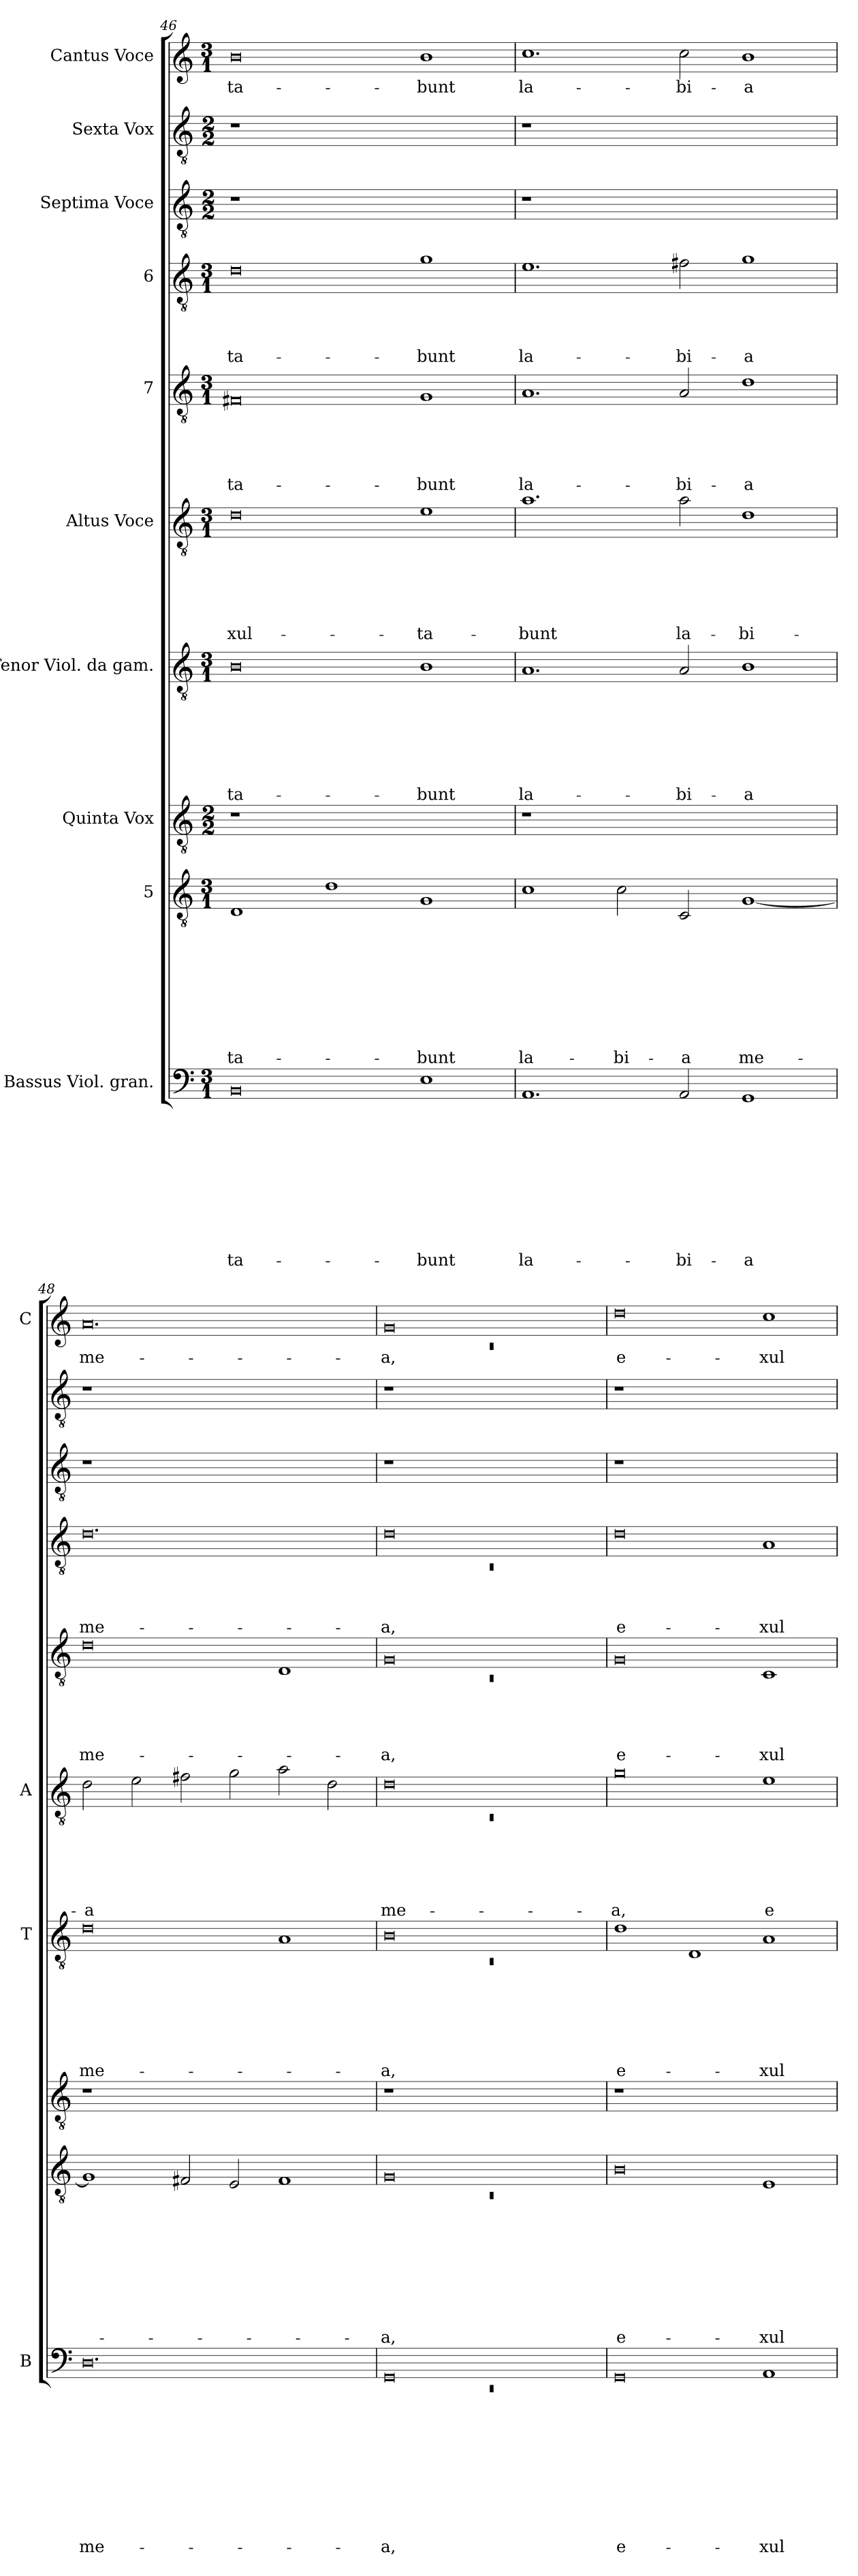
**kern	**text	**text	**text	**text	**text	**text	**text	**text	**text	**text	**kern	**text	**text	**text	**text	**text	**text	**text	**text	**text	**kern	**kern	**text	**text	**text	**text	**text	**text	**text	**kern	**text	**text	**text	**text	**text	**text	**kern	**text	**text	**text	**text	**text	**kern	**text	**text	**text	**text	**kern	**kern	**kern	**text
*part10	*part10	*part10	*part10	*part10	*part10	*part10	*part10	*part10	*part10	*part10	*part9	*part9	*part9	*part9	*part9	*part9	*part9	*part9	*part9	*part9	*part8	*part7	*part7	*part7	*part7	*part7	*part7	*part7	*part7	*part6	*part6	*part6	*part6	*part6	*part6	*part6	*part5	*part5	*part5	*part5	*part5	*part5	*part4	*part4	*part4	*part4	*part4	*part3	*part2	*part1	*part1
*staff10	*staff10	*staff10	*staff10	*staff10	*staff10	*staff10	*staff10	*staff10	*staff10	*staff10	*staff9	*staff9	*staff9	*staff9	*staff9	*staff9	*staff9	*staff9	*staff9	*staff9	*staff8	*staff7	*staff7	*staff7	*staff7	*staff7	*staff7	*staff7	*staff7	*staff6	*staff6	*staff6	*staff6	*staff6	*staff6	*staff6	*staff5	*staff5	*staff5	*staff5	*staff5	*staff5	*staff4	*staff4	*staff4	*staff4	*staff4	*staff3	*staff2	*staff1	*staff1
*I"Bassus Viol. gran.	*	*	*	*	*	*	*	*	*	*	*I"5	*	*	*	*	*	*	*	*	*	*I"Quinta Vox	*I"Tenor Viol. da gam.	*	*	*	*	*	*	*	*I"Altus Voce	*	*	*	*	*	*	*I"7	*	*	*	*	*	*I"6	*	*	*	*	*I"Septima Voce	*I"Sexta Vox	*I"Cantus Voce	*
*I'B	*	*	*	*	*	*	*	*	*	*	*	*	*	*	*	*	*	*	*	*	*	*I'T	*	*	*	*	*	*	*	*I'A	*	*	*	*	*	*	*	*	*	*	*	*	*	*	*	*	*	*	*	*I'C	*
*clefF4	*	*	*	*	*	*	*	*	*	*	*clefGv2	*	*	*	*	*	*	*	*	*	*clefGv2	*clefGv2	*	*	*	*	*	*	*	*clefGv2	*	*	*	*	*	*	*clefGv2	*	*	*	*	*	*clefGv2	*	*	*	*	*clefGv2	*clefGv2	*clefG2	*
*k[]	*	*	*	*	*	*	*	*	*	*	*k[]	*	*	*	*	*	*	*	*	*	*k[]	*k[]	*	*	*	*	*	*	*	*k[]	*	*	*	*	*	*	*k[]	*	*	*	*	*	*k[]	*	*	*	*	*k[]	*k[]	*k[]	*
*C:	*	*	*	*	*	*	*	*	*	*	*C:	*	*	*	*	*	*	*	*	*	*C:	*C:	*	*	*	*	*	*	*	*C:	*	*	*	*	*	*	*C:	*	*	*	*	*	*C:	*	*	*	*	*C:	*C:	*C:	*
*M3/1	*	*	*	*	*	*	*	*	*	*	*M3/1	*	*	*	*	*	*	*	*	*	*M2/2	*M3/1	*	*	*	*	*	*	*	*M3/1	*	*	*	*	*	*	*M3/1	*	*	*	*	*	*M3/1	*	*	*	*	*M2/2	*M2/2	*M3/1	*
=46	=46	=46	=46	=46	=46	=46	=46	=46	=46	=46	=46	=46	=46	=46	=46	=46	=46	=46	=46	=46	=46	=46	=46	=46	=46	=46	=46	=46	=46	=46	=46	=46	=46	=46	=46	=46	=46	=46	=46	=46	=46	=46	=46	=46	=46	=46	=46	=46	=46	=46	=46
!	!	!	!	!	!	!	!	!	!	!LO:LY:b	!	!	!	!	!	!	!	!	!	!LO:LY:b	!	!	!	!	!	!	!	!	!LO:LY:b	!	!	!	!	!	!	!LO:LY:b	!	!	!	!	!	!LO:LY:b	!	!	!	!	!LO:LY:b	!	!	!	!LO:LY:b
0BB	.	.	.	.	.	.	.	.	.	-ta-	1D	.	.	.	.	.	.	.	.	-ta-	1r	0B	.	.	.	.	.	.	-ta-	0d	.	.	.	.	.	-xul-	0F#X	.	.	.	.	-ta-	0d	.	.	.	-ta-	1r	1r	0b	-ta-
.	.	.	.	.	.	.	.	.	.	.	1d	.	.	.	.	.	.	.	.	.	0ryy	.	.	.	.	.	.	.	.	.	.	.	.	.	.	.	.	.	.	.	.	.	.	.	.	.	.	0ryy	0ryy	.	.
!	!	!	!	!	!	!	!	!	!	!LO:LY:b	!	!	!	!	!	!	!	!	!	!LO:LY:b	!	!	!	!	!	!	!	!	!LO:LY:b	!	!	!	!	!	!	!LO:LY:b	!	!	!	!	!	!LO:LY:b	!	!	!	!	!LO:LY:b	!	!	!	!LO:LY:b
1E	.	.	.	.	.	.	.	.	.	-bunt	1G	.	.	.	.	.	.	.	.	-bunt	.	1B	.	.	.	.	.	.	-bunt	1e	.	.	.	.	.	-ta-	1G	.	.	.	.	-bunt	1g	.	.	.	-bunt	.	.	1b	-bunt
=47	=47	=47	=47	=47	=47	=47	=47	=47	=47	=47	=47	=47	=47	=47	=47	=47	=47	=47	=47	=47	=47	=47	=47	=47	=47	=47	=47	=47	=47	=47	=47	=47	=47	=47	=47	=47	=47	=47	=47	=47	=47	=47	=47	=47	=47	=47	=47	=47	=47	=47	=47
!	!	!	!	!	!	!	!	!	!	!LO:LY:b	!	!	!	!	!	!	!	!	!	!LO:LY:b	!	!	!	!	!	!	!	!	!LO:LY:b	!	!	!	!	!	!	!LO:LY:b	!	!	!	!	!	!LO:LY:b	!	!	!	!	!LO:LY:b	!	!	!	!LO:LY:b
1.AA	.	.	.	.	.	.	.	.	.	la-	1c	.	.	.	.	.	.	.	.	la-	1r	1.A	.	.	.	.	.	.	la-	1.a	.	.	.	.	.	-bunt	1.A	.	.	.	.	la-	1.e	.	.	.	la-	1r	1r	1.cc	la-
!	!	!	!	!	!	!	!	!	!	!	!	!	!	!	!	!	!	!	!	!LO:LY:b	!	!	!	!	!	!	!	!	!	!	!	!	!	!	!	!	!	!	!	!	!	!	!	!	!	!	!	!	!	!	!
.	.	.	.	.	.	.	.	.	.	.	2c\	.	.	.	.	.	.	.	.	-bi-	0ryy	.	.	.	.	.	.	.	.	.	.	.	.	.	.	.	.	.	.	.	.	.	.	.	.	.	.	0ryy	0ryy	.	.
!	!	!	!	!	!	!	!	!	!	!LO:LY:b	!	!	!	!	!	!	!	!	!	!LO:LY:b	!	!	!	!	!	!	!	!	!LO:LY:b	!	!	!	!	!	!	!LO:LY:b	!	!	!	!	!	!LO:LY:b	!	!	!	!	!LO:LY:b	!	!	!	!LO:LY:b
2AA/	.	.	.	.	.	.	.	.	.	-bi-	2C/	.	.	.	.	.	.	.	.	-a	.	2A/	.	.	.	.	.	.	-bi-	2a\	.	.	.	.	.	la-	2A/	.	.	.	.	-bi-	2f#X\	.	.	.	-bi-	.	.	2cc\	-bi-
!	!	!	!	!	!	!	!	!	!	!LO:LY:b:rj	!	!	!	!	!	!	!	!	!	!LO:LY:b	!	!	!	!	!	!	!	!	!LO:LY:b:rj	!	!	!	!	!	!	!LO:LY:b:rj	!	!	!	!	!	!LO:LY:b:rj	!	!	!	!	!LO:LY:b:rj	!	!	!	!LO:LY:b:rj
1GG	.	.	.	.	.	.	.	.	.	-a	[<1G	.	.	.	.	.	.	.	.	me-	.	1B	.	.	.	.	.	.	-a	1d	.	.	.	.	.	-bi-	1d	.	.	.	.	-a	1g	.	.	.	-a	.	.	1b	-a
=48	=48	=48	=48	=48	=48	=48	=48	=48	=48	=48	=48	=48	=48	=48	=48	=48	=48	=48	=48	=48	=48	=48	=48	=48	=48	=48	=48	=48	=48	=48	=48	=48	=48	=48	=48	=48	=48	=48	=48	=48	=48	=48	=48	=48	=48	=48	=48	=48	=48	=48	=48
!	!	!	!	!	!	!	!	!	!	!LO:LY:b	!	!	!	!	!	!	!	!	!	!	!	!	!	!	!	!	!	!	!LO:LY:b	!	!	!	!	!	!	!LO:LY:b	!	!	!	!	!	!LO:LY:b	!	!	!	!	!LO:LY:b	!	!	!	!LO:LY:b
0.D	.	.	.	.	.	.	.	.	.	me-	1G]	.	.	.	.	.	.	.	.	.	1r	0d	.	.	.	.	.	.	me-	2d\	.	.	.	.	.	-a	0d	.	.	.	.	me-	0.d	.	.	.	me-	1r	1r	0.a	me-
.	.	.	.	.	.	.	.	.	.	.	.	.	.	.	.	.	.	.	.	.	.	.	.	.	.	.	.	.	.	2e\	.	.	.	.	.	.	.	.	.	.	.	.	.	.	.	.	.	.	.	.	.
.	.	.	.	.	.	.	.	.	.	.	2F#X/	.	.	.	.	.	.	.	.	.	0ryy	.	.	.	.	.	.	.	.	2f#X\	.	.	.	.	.	.	.	.	.	.	.	.	.	.	.	.	.	0ryy	0ryy	.	.
.	.	.	.	.	.	.	.	.	.	.	2E/	.	.	.	.	.	.	.	.	.	.	.	.	.	.	.	.	.	.	2g\	.	.	.	.	.	.	.	.	.	.	.	.	.	.	.	.	.	.	.	.	.
.	.	.	.	.	.	.	.	.	.	.	1F#	.	.	.	.	.	.	.	.	.	.	1A	.	.	.	.	.	.	.	2a\	.	.	.	.	.	.	1D	.	.	.	.	.	.	.	.	.	.	.	.	.	.
.	.	.	.	.	.	.	.	.	.	.	.	.	.	.	.	.	.	.	.	.	.	.	.	.	.	.	.	.	.	2d\	.	.	.	.	.	.	.	.	.	.	.	.	.	.	.	.	.	.	.	.	.
!!LO:PB:g=z
=49	=49	=49	=49	=49	=49	=49	=49	=49	=49	=49	=49	=49	=49	=49	=49	=49	=49	=49	=49	=49	=49	=49	=49	=49	=49	=49	=49	=49	=49	=49	=49	=49	=49	=49	=49	=49	=49	=49	=49	=49	=49	=49	=49	=49	=49	=49	=49	=49	=49	=49	=49
*^	*	*	*	*	*	*	*	*	*	*	*^	*	*	*	*	*	*	*	*	*	*	*^	*	*	*	*	*	*	*	*^	*	*	*	*	*	*	*^	*	*	*	*	*	*^	*	*	*	*	*	*	*^	*
!	!LO:N:vis=1	!	!	!	!	!	!	!	!	!	!LO:LY:b:rj	!	!LO:N:vis=1	!	!	!	!	!	!	!	!	!LO:LY:b:rj	!	!	!LO:N:vis=1	!	!	!	!	!	!	!LO:LY:b:rj	!	!LO:N:vis=1	!	!	!	!	!	!LO:LY:b:rj	!	!LO:N:vis=1	!	!	!	!	!LO:LY:b:rj	!	!LO:N:vis=1	!	!	!	!LO:LY:b:rj	!	!	!	!LO:N:vis=1	!LO:LY:b:rj
0GG	0.rEE	.	.	.	.	.	.	.	.	.	-a,	0G	0.rC	.	.	.	.	.	.	.	.	-a,	1r	0B	0.rC	.	.	.	.	.	.	-a,	0d	0.rC	.	.	.	.	.	me-	0G	0.rC	.	.	.	.	-a,	0d	0.rC	.	.	.	-a,	1r	1r	0g	0.rc	-a,
.	.	.	.	.	.	.	.	.	.	.	.	.	.	.	.	.	.	.	.	.	.	.	0ryy	.	.	.	.	.	.	.	.	.	.	.	.	.	.	.	.	.	.	.	.	.	.	.	.	.	.	.	.	.	.	0ryy	0ryy	.	.	.
1ryy	.	.	.	.	.	.	.	.	.	.	.	1ryy	.	.	.	.	.	.	.	.	.	.	.	1ryy	.	.	.	.	.	.	.	.	1ryy	.	.	.	.	.	.	.	1ryy	.	.	.	.	.	.	1ryy	.	.	.	.	.	.	.	1ryy	.	.
*v	*v	*	*	*	*	*	*	*	*	*	*	*	*	*	*	*	*	*	*	*	*	*	*	*v	*v	*	*	*	*	*	*	*	*v	*v	*	*	*	*	*	*	*v	*v	*	*	*	*	*	*v	*v	*	*	*	*	*	*	*v	*v	*
*	*	*	*	*	*	*	*	*	*	*	*v	*v	*	*	*	*	*	*	*	*	*	*	*	*	*	*	*	*	*	*	*	*	*	*	*	*	*	*	*	*	*	*	*	*	*	*	*	*	*	*	*	*
=50	=50	=50	=50	=50	=50	=50	=50	=50	=50	=50	=50	=50	=50	=50	=50	=50	=50	=50	=50	=50	=50	=50	=50	=50	=50	=50	=50	=50	=50	=50	=50	=50	=50	=50	=50	=50	=50	=50	=50	=50	=50	=50	=50	=50	=50	=50	=50	=50	=50	=50	=50
!	!	!	!	!	!	!	!	!	!	!LO:LY:b:rj	!	!	!	!	!	!	!	!	!	!LO:LY:b:rj	!	!	!	!	!	!	!	!	!LO:LY:b:rj	!	!	!	!	!	!	!LO:LY:b:rj	!	!	!	!	!	!LO:LY:b:rj	!	!	!	!	!LO:LY:b:rj	!	!	!	!LO:LY:b:rj
0GG	.	.	.	.	.	.	.	.	.	e-	0B	.	.	.	.	.	.	.	.	e-	1r	1d	.	.	.	.	.	.	e-	0g	.	.	.	.	.	-a,	0G	.	.	.	.	e-	0d	.	.	.	e-	1r	1r	0dd	e-
.	.	.	.	.	.	.	.	.	.	.	.	.	.	.	.	.	.	.	.	.	0ryy	1D	.	.	.	.	.	.	.	.	.	.	.	.	.	.	.	.	.	.	.	.	.	.	.	.	.	0ryy	0ryy	.	.
!	!	!	!	!	!	!	!	!	!	!LO:LY:b	!	!	!	!	!	!	!	!	!	!LO:LY:b	!	!	!	!	!	!	!	!	!LO:LY:b	!	!	!	!	!	!	!LO:LY:b	!	!	!	!	!	!LO:LY:b	!	!	!	!	!LO:LY:b	!	!	!	!LO:LY:b
1AA	.	.	.	.	.	.	.	.	.	-xul-	1E	.	.	.	.	.	.	.	.	-xul-	.	1A	.	.	.	.	.	.	-xul-	1e	.	.	.	.	.	e-	1C	.	.	.	.	-xul-	1A	.	.	.	-xul-	.	.	1cc	-xul-
=	=	=	=	=	=	=	=	=	=	=	=	=	=	=	=	=	=	=	=	=	=	=	=	=	=	=	=	=	=	=	=	=	=	=	=	=	=	=	=	=	=	=	=	=	=	=	=	=	=	=	=
*-	*-	*-	*-	*-	*-	*-	*-	*-	*-	*-	*-	*-	*-	*-	*-	*-	*-	*-	*-	*-	*-	*-	*-	*-	*-	*-	*-	*-	*-	*-	*-	*-	*-	*-	*-	*-	*-	*-	*-	*-	*-	*-	*-	*-	*-	*-	*-	*-	*-	*-	*-
